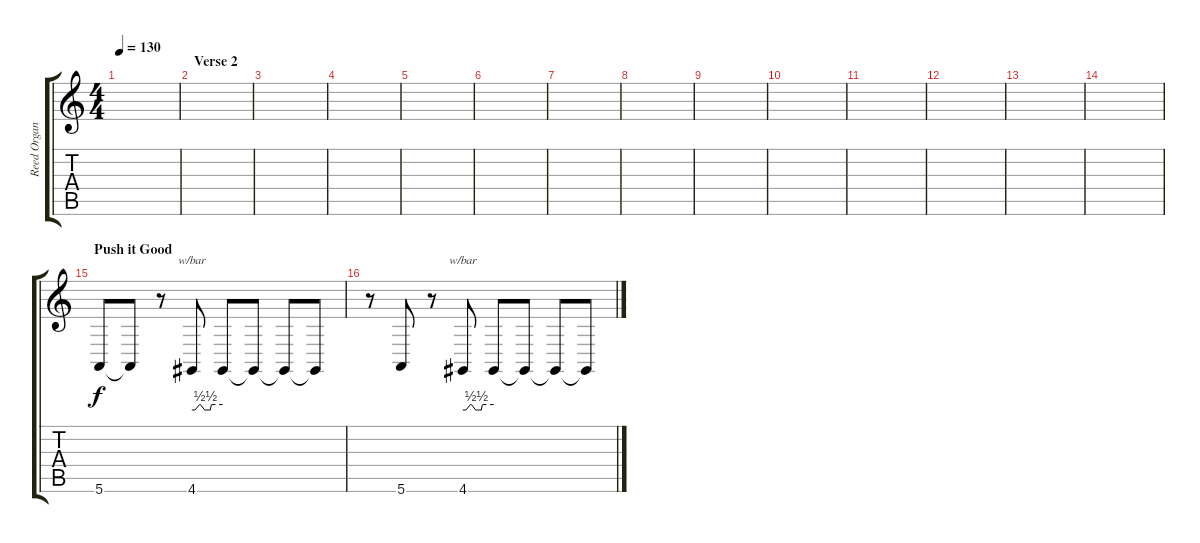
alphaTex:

\track ("Reed Organ" "Reed Organ") {instrument reedorgan}
\staff {score tabs}
\tuning (E4 B3 G3 D3 A2 E2) {hide}
\ts (4 4)
\tempo 130
\clef g2
\ks c
|
\section ("" "Verse 2")
|
|
|
|
|
|
|
|
|
|
|
|
|
\section ("" "Push it Good")
5.6.8 5.6{t}.8 r.8 4.6.8{tbe (custom default 0 0 6 0 15 2 17 2 25 0 28 0 33 0 36 0 38 2 60 2)} 4.6{t}.8 4.6{t}.8 4.6{t}.8 4.6{t}.8 |
r.8 5.6.8 r.8 4.6.8{tbe (custom default 0 0 6 0 15 2 17 2 25 0 28 0 33 0 36 0 38 2 60 2)} 4.6{t}.8 4.6{t}.8 4.6{t}.8 4.6{t}.8
